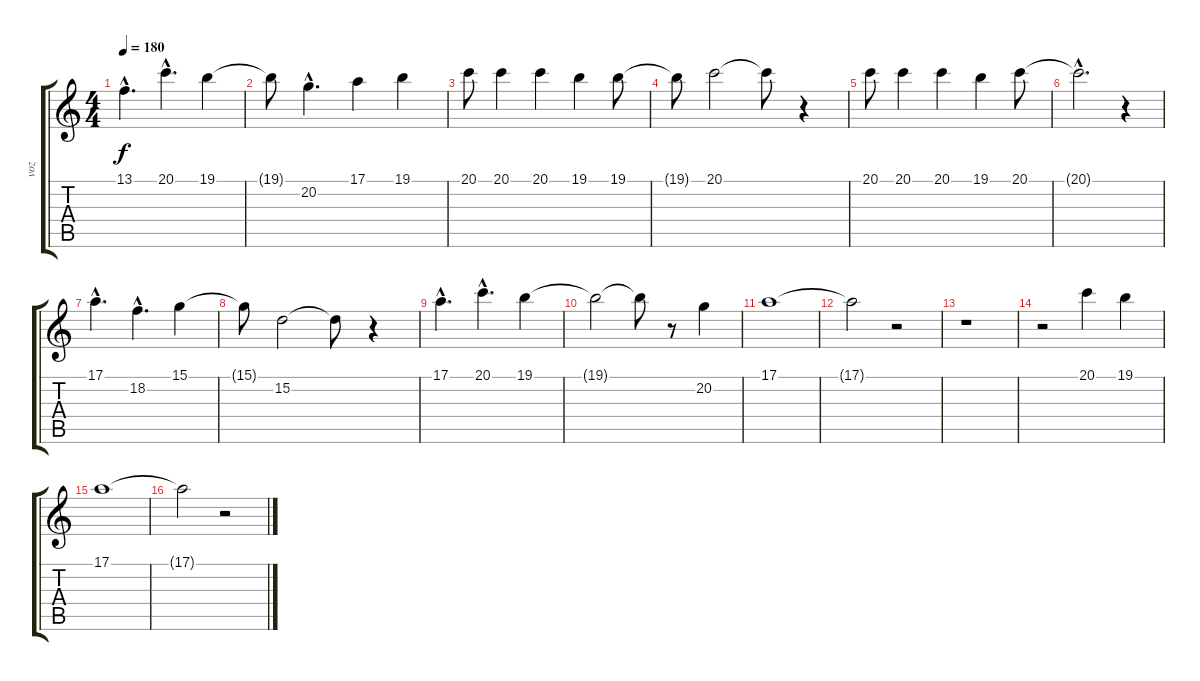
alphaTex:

\track ("voz" "voz") {instrument oboe}
\staff {score tabs}
\tuning (E4 B3 G3 D3 A2 E2) {hide}
\ts (4 4)
\tempo 180
\clef g2
\ks c
13.1{hac}.4{d dy f} 20.1{hac}.4{d} 19.1.4 |
19.1{t}.8 20.2{hac}.4{d} 17.1.4 19.1.4 |
20.1.8 20.1.4 20.1.4 19.1.4 19.1.8 |
19.1{t}.8 20.1.2 20.1{t}.8 r.4 |
20.1.8 20.1.4 20.1.4 19.1.4 20.1.8 |
20.1{hac t}.2{d} r.4 |
17.1{hac}.4{d} 18.2{hac}.4{d} 15.1.4 |
15.1{t}.8 15.2.2 15.2{t}.8 r.4 |
17.1{hac}.4{d} 20.1{hac}.4{d} 19.1.4 |
19.1{t}.2 19.1{t}.8 r.8 20.2.4 |
17.1.1 |
17.1{t}.2 r.2 |
r.1 |
r.2 20.1.4 19.1.4 |
17.1.1 |
17.1{t}.2 r.2
